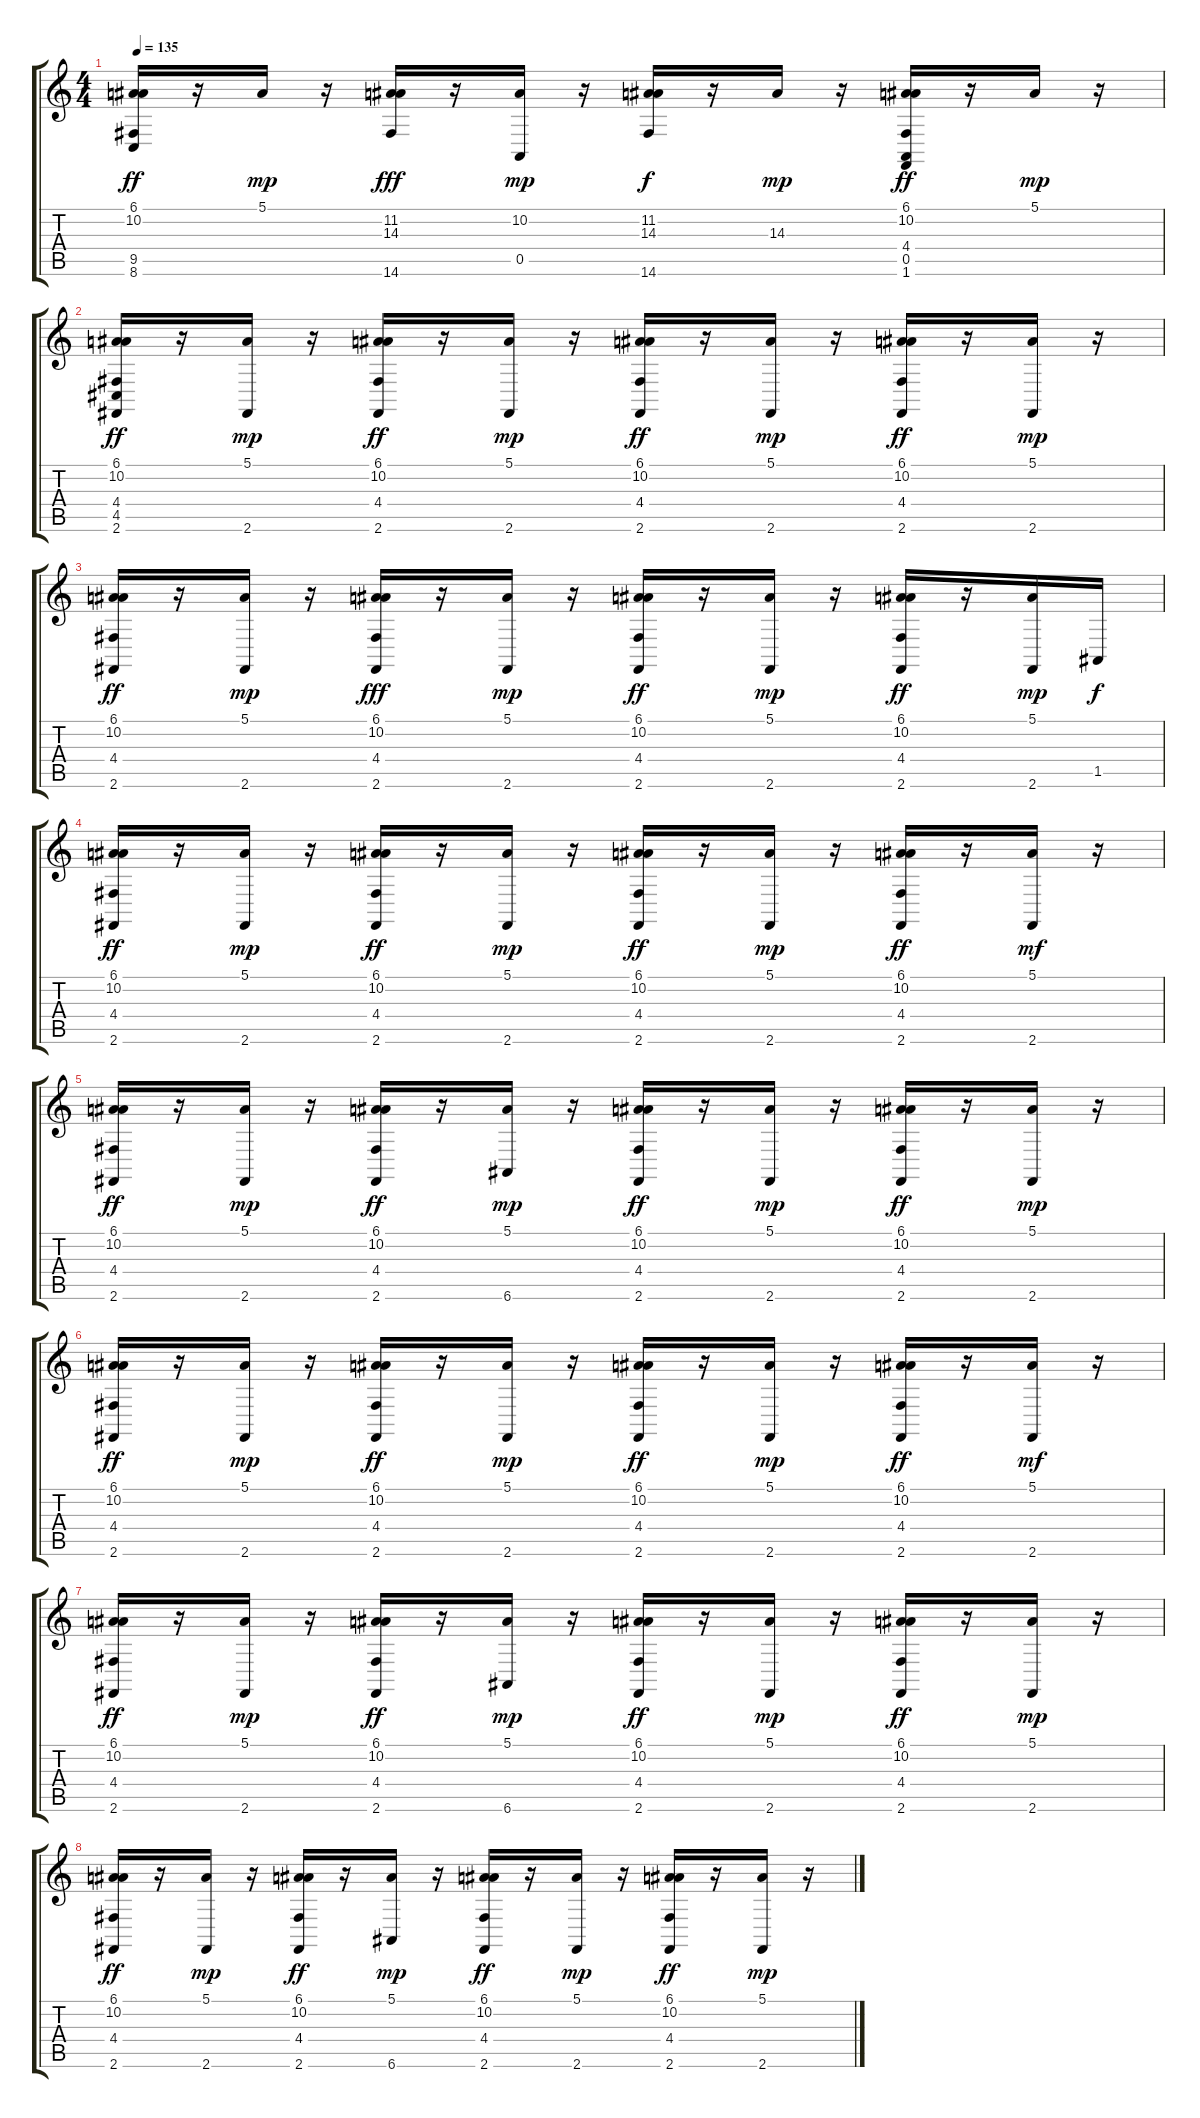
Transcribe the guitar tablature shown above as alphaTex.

\track "" {instrument drawbarorgan}
\staff {score tabs}
\tuning (E4 B3 G3 D3 A2 E2) {hide}
\ts (4 4)
\tempo 135
\clef g2
\ks c
(6.1 10.2 9.5 8.6).16{dy ff} r.16 5.1.16{dy mp} r.16 (11.2 14.3 14.6).16{dy fff} r.16 (10.2 0.5).16{dy mp} r.16 (11.2 14.3 14.6).16{dy f} r.16 14.3.16{dy mp} r.16 (6.1 10.2 4.4 0.5 1.6).16{dy ff} r.16 5.1.16{dy mp} r.16 |
(6.1 10.2 4.4 4.5 2.6).16{dy ff} r.16 (5.1 2.6).16{dy mp} r.16 (6.1 10.2 4.4 2.6).16{dy ff} r.16 (5.1 2.6).16{dy mp} r.16 (6.1 10.2 4.4 2.6).16{dy ff} r.16 (5.1 2.6).16{dy mp} r.16 (6.1 10.2 4.4 2.6).16{dy ff} r.16 (5.1 2.6).16{dy mp} r.16 |
(6.1 10.2 4.4 2.6).16{dy ff} r.16 (5.1 2.6).16{dy mp} r.16 (6.1 10.2 4.4 2.6).16{dy fff} r.16 (5.1 2.6).16{dy mp} r.16 (6.1 10.2 4.4 2.6).16{dy ff} r.16 (5.1 2.6).16{dy mp} r.16 (6.1 10.2 4.4 2.6).16{dy ff} r.16 (5.1 2.6).16{dy mp} 1.5.16{dy f} |
(6.1 10.2 4.4 2.6).16{dy ff} r.16 (5.1 2.6).16{dy mp} r.16 (6.1 10.2 4.4 2.6).16{dy ff} r.16 (5.1 2.6).16{dy mp} r.16 (6.1 10.2 4.4 2.6).16{dy ff} r.16 (5.1 2.6).16{dy mp} r.16 (6.1 10.2 4.4 2.6).16{dy ff} r.16 (5.1 2.6).16{dy mf} r.16 |
(6.1 10.2 4.4 2.6).16{dy ff} r.16 (5.1 2.6).16{dy mp} r.16 (6.1 10.2 4.4 2.6).16{dy ff} r.16 (5.1 6.6).16{dy mp} r.16 (6.1 10.2 4.4 2.6).16{dy ff} r.16 (5.1 2.6).16{dy mp} r.16 (6.1 10.2 4.4 2.6).16{dy ff} r.16 (5.1 2.6).16{dy mp} r.16 |
(6.1 10.2 4.4 2.6).16{dy ff} r.16 (5.1 2.6).16{dy mp} r.16 (6.1 10.2 4.4 2.6).16{dy ff} r.16 (5.1 2.6).16{dy mp} r.16 (6.1 10.2 4.4 2.6).16{dy ff} r.16 (5.1 2.6).16{dy mp} r.16 (6.1 10.2 4.4 2.6).16{dy ff} r.16 (5.1 2.6).16{dy mf} r.16 |
(6.1 10.2 4.4 2.6).16{dy ff} r.16 (5.1 2.6).16{dy mp} r.16 (6.1 10.2 4.4 2.6).16{dy ff} r.16 (5.1 6.6).16{dy mp} r.16 (6.1 10.2 4.4 2.6).16{dy ff} r.16 (5.1 2.6).16{dy mp} r.16 (6.1 10.2 4.4 2.6).16{dy ff} r.16 (5.1 2.6).16{dy mp} r.16 |
(6.1 10.2 4.4 2.6).16{dy ff} r.16 (5.1 2.6).16{dy mp} r.16 (6.1 10.2 4.4 2.6).16{dy ff} r.16 (5.1 6.6).16{dy mp} r.16 (6.1 10.2 4.4 2.6).16{dy ff} r.16 (5.1 2.6).16{dy mp} r.16 (6.1 10.2 4.4 2.6).16{dy ff} r.16 (5.1 2.6).16{dy mp} r.16
